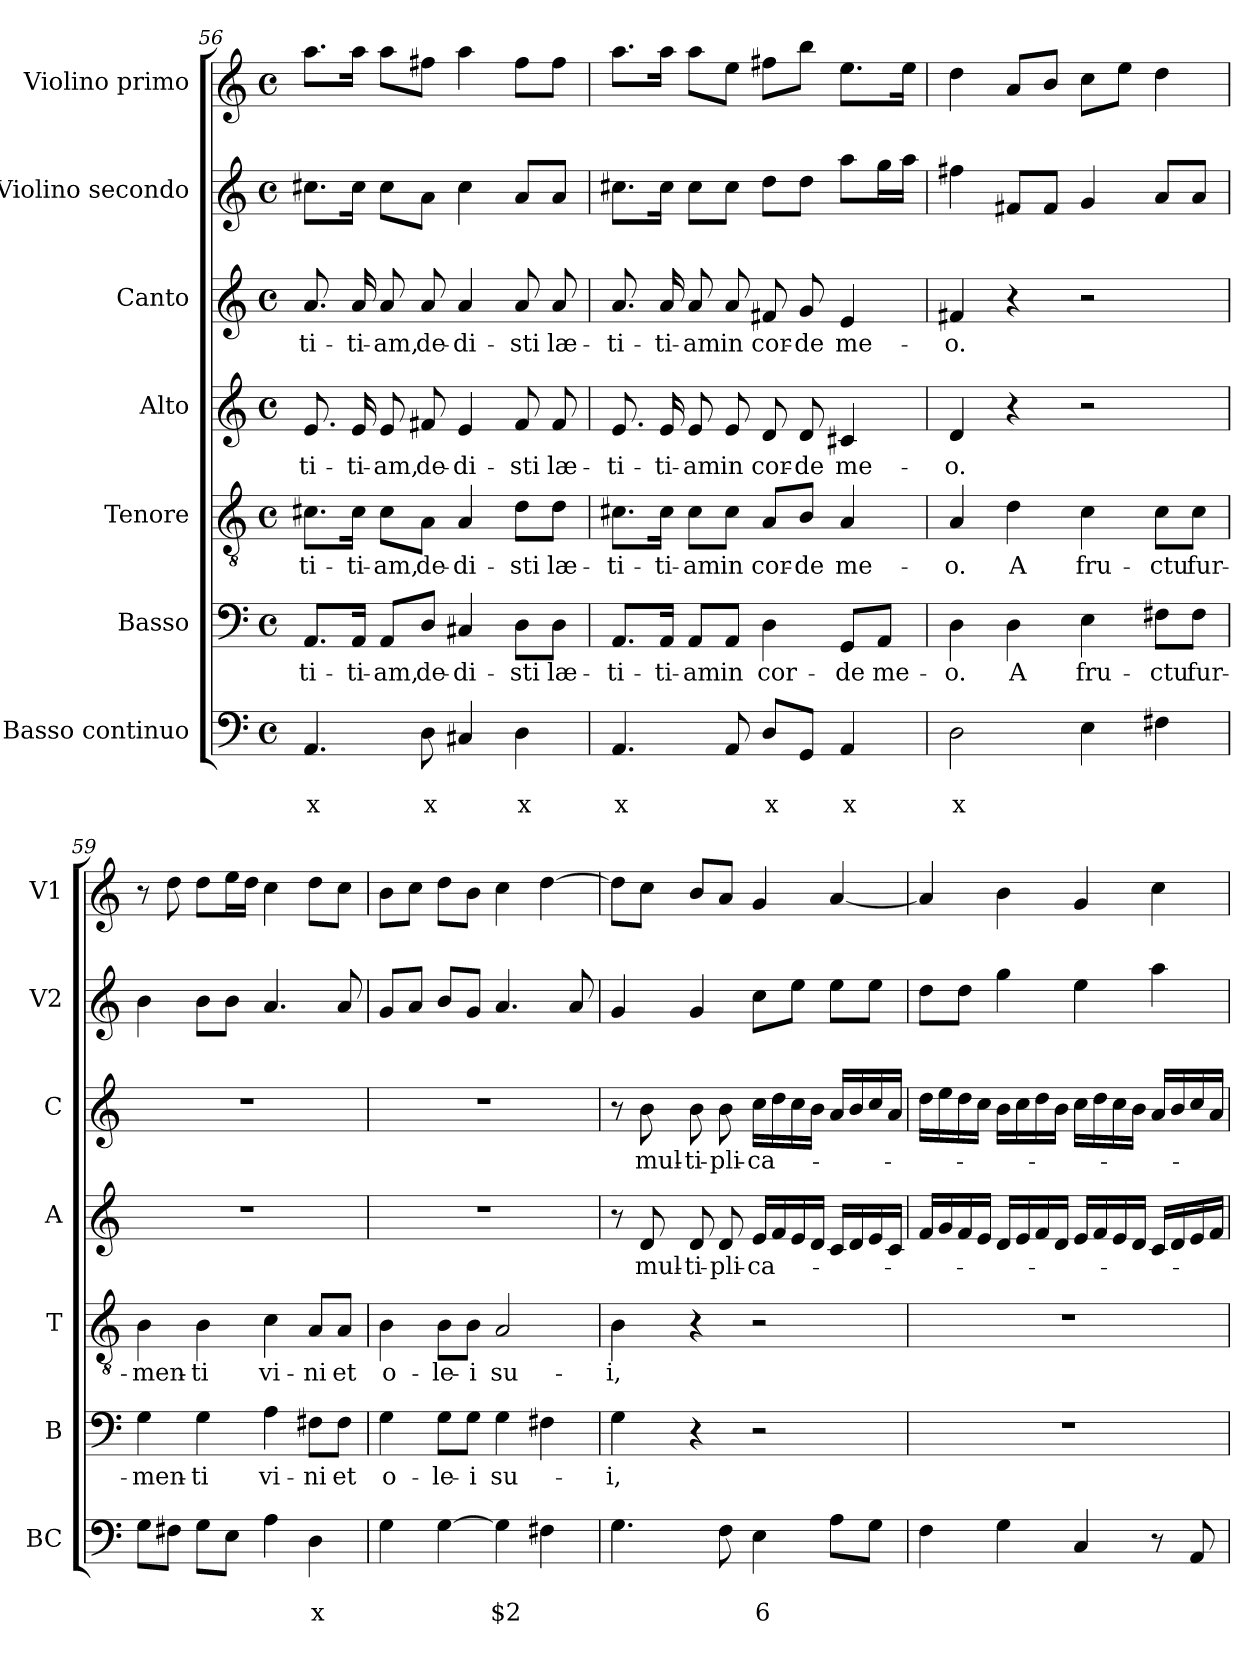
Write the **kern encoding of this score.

**kern	**text	**text	**kern	**text	**kern	**text	**kern	**text	**kern	**text	**kern	**kern
*part7	*part7	*part7	*part6	*part6	*part5	*part5	*part4	*part4	*part3	*part3	*part2	*part1
*staff7	*staff7	*staff7	*staff6	*staff6	*staff5	*staff5	*staff4	*staff4	*staff3	*staff3	*staff2	*staff1
*I"Basso continuo	*	*	*I"Basso	*	*I"Tenore	*	*I"Alto	*	*I"Canto	*	*I"Violino secondo	*I"Violino primo
*I'BC	*	*	*I'B	*	*I'T	*	*I'A	*	*I'C	*	*I'V2	*I'V1
*clefF4	*	*	*clefF4	*	*clefGv2	*	*clefG2	*	*clefG2	*	*clefG2	*clefG2
*k[]	*	*	*k[]	*	*k[]	*	*k[]	*	*k[]	*	*k[]	*k[]
*C:	*	*	*C:	*	*C:	*	*C:	*	*C:	*	*C:	*C:
*M4/4	*	*	*M4/4	*	*M4/4	*	*M4/4	*	*M4/4	*	*M4/4	*M4/4
*met(c)	*	*	*met(c)	*	*met(c)	*	*met(c)	*	*met(c)	*	*met(c)	*met(c)
=56	=56	=56	=56	=56	=56	=56	=56	=56	=56	=56	=56	=56
!	!	!LO:LY:b	!	!LO:LY:b	!	!LO:LY:b	!	!LO:LY:b	!	!LO:LY:b	!	!
4.AA/	.	x	8.AA/L	-ti-	8.c#X\L	-ti-	8.e/	-ti-	8.a/	-ti-	8.cc#X\L	8.aa\L
!	!	!	!	!LO:LY:b	!	!LO:LY:b	!	!LO:LY:b	!	!LO:LY:b	!	!
.	.	.	16AA/Jk	-ti-	16c#\Jk	-ti-	16e/	-ti-	16a/	-ti-	16cc#\Jk	16aa\Jk
!	!	!	!	!LO:LY:b	!	!LO:LY:b	!	!LO:LY:b	!	!LO:LY:b	!	!
.	.	.	8AA/L	-am,	8c#\L	-am,	8e/	-am,	8a/	-am,	8cc#\L	8aa\L
!	!	!LO:LY:b	!	!LO:LY:b	!	!LO:LY:b	!	!LO:LY:b	!	!LO:LY:b	!	!
8D\	.	x	8D/J	de-	8A\J	de-	8f#X/	de-	8a/	de-	8a\J	8ff#X\J
!	!	!	!	!LO:LY:b	!	!LO:LY:b	!	!LO:LY:b	!	!LO:LY:b	!	!
4C#X/	.	.	4C#X/	-di-	4A/	-di-	4e/	-di-	4a/	-di-	4cc#\	4aa\
!	!	!LO:LY:b	!	!LO:LY:b	!	!LO:LY:b	!	!LO:LY:b	!	!LO:LY:b	!	!
4D\	.	x	8D\L	-sti	8d\L	-sti	8f#/	-sti	8a/	-sti	8a/L	8ff#\L
!	!	!	!	!LO:LY:b	!	!LO:LY:b	!	!LO:LY:b	!	!LO:LY:b	!	!
.	.	.	8D\J	læ-	8d\J	læ-	8f#/	læ-	8a/	læ-	8a/J	8ff#\J
=57	=57	=57	=57	=57	=57	=57	=57	=57	=57	=57	=57	=57
!	!	!LO:LY:b	!	!LO:LY:b	!	!LO:LY:b	!	!LO:LY:b	!	!LO:LY:b	!	!
4.AA/	.	x	8.AA/L	-ti-	8.c#X\L	-ti-	8.e/	-ti-	8.a/	-ti-	8.cc#X\L	8.aa\L
!	!	!	!	!LO:LY:b	!	!LO:LY:b	!	!LO:LY:b	!	!LO:LY:b	!	!
.	.	.	16AA/Jk	-ti-	16c#\Jk	-ti-	16e/	-ti-	16a/	-ti-	16cc#\Jk	16aa\Jk
!	!	!	!	!LO:LY:b	!	!LO:LY:b	!	!LO:LY:b	!	!LO:LY:b	!	!
.	.	.	8AA/L	-am	8c#\L	-am	8e/	-am	8a/	-am	8cc#\L	8aa\L
!	!	!	!	!LO:LY:b	!	!LO:LY:b	!	!LO:LY:b	!	!LO:LY:b	!	!
8AA/	.	.	8AA/J	in	8c#\J	in	8e/	in	8a/	in	8cc#\J	8ee\J
!	!	!LO:LY:b	!	!LO:LY:b	!	!LO:LY:b	!	!LO:LY:b	!	!LO:LY:b	!	!
8D/L	.	x	4D\	cor-	8A/L	cor-	8d/	cor-	8f#X/	cor-	8dd\L	8ff#X\L
!	!	!	!	!	!	!LO:LY:b	!	!LO:LY:b	!	!LO:LY:b	!	!
8GG/J	.	.	.	.	8B/J	-de	8d/	-de	8g/	-de	8dd\J	8bb\J
!	!	!LO:LY:b	!	!LO:LY:b	!	!LO:LY:b	!	!LO:LY:b	!	!LO:LY:b	!	!
4AA/	.	x	8GG/L	-de	4A/	me-	4c#X/	me-	4e/	me-	8aa\L	8.ee\L
!	!	!	!	!LO:LY:b	!	!	!	!	!	!	!	!
.	.	.	8AA/J	me-	.	.	.	.	.	.	16gg\L	.
.	.	.	.	.	.	.	.	.	.	.	16aa\JJ	16ee\Jk
!!LO:LB:g=z
=58	=58	=58	=58	=58	=58	=58	=58	=58	=58	=58	=58	=58
!	!	!LO:LY:b	!	!LO:LY:b	!	!LO:LY:b	!	!LO:LY:b	!	!LO:LY:b	!	!
2D\	.	x	4D\	-o.	4A/	-o.	4d/	-o.	4f#X/	-o.	4ff#X\	4dd\
!	!	!	!	!LO:LY:b	!	!LO:LY:b	!	!	!	!	!	!
.	.	.	4D\	A	4d\	A	4r	.	4r	.	8f#X/L	8a/L
.	.	.	.	.	.	.	.	.	.	.	8f#/J	8b/J
!	!	!	!	!LO:LY:b	!	!LO:LY:b	!	!	!	!	!	!
4E\	.	.	4E\	fru-	4c\	fru-	2r	.	2r	.	4g/	8cc\L
.	.	.	.	.	.	.	.	.	.	.	.	8ee\J
!	!	!	!	!LO:LY:b	!	!LO:LY:b	!	!	!	!	!	!
4F#X\	.	.	8F#X\L	-ctu	8c\L	-ctu	.	.	.	.	8a/L	4dd\
!	!	!	!	!LO:LY:b	!	!LO:LY:b	!	!	!	!	!	!
.	.	.	8F#\J	fur-	8c\J	fur-	.	.	.	.	8a/J	.
=59	=59	=59	=59	=59	=59	=59	=59	=59	=59	=59	=59	=59
!	!	!	!	!LO:LY:b	!	!LO:LY:b	!	!	!	!	!	!
8G\L	.	.	4G\	-men-	4B\	-men-	1r	.	1r	.	4b\	8r
8F#X\J	.	.	.	.	.	.	.	.	.	.	.	8dd\
!	!	!	!	!LO:LY:b	!	!LO:LY:b	!	!	!	!	!	!
8G\L	.	.	4G\	-ti	4B\	-ti	.	.	.	.	8b\L	8dd\L
8E\J	.	.	.	.	.	.	.	.	.	.	8b\J	16ee\L
.	.	.	.	.	.	.	.	.	.	.	.	16dd\JJ
!	!	!	!	!LO:LY:b	!	!LO:LY:b	!	!	!	!	!	!
4A\	.	.	4A\	vi-	4c\	vi-	.	.	.	.	4.a/	4cc\
!	!	!LO:LY:b	!	!LO:LY:b	!	!LO:LY:b	!	!	!	!	!	!
4D\	.	x	8F#X\L	-ni	8A/L	-ni	.	.	.	.	.	8dd\L
!	!	!	!	!LO:LY:b	!	!LO:LY:b	!	!	!	!	!	!
.	.	.	8F#\J	et	8A/J	et	.	.	.	.	8a/	8cc\J
=60	=60	=60	=60	=60	=60	=60	=60	=60	=60	=60	=60	=60
!	!	!	!	!LO:LY:b	!	!LO:LY:b	!	!	!	!	!	!
4G\	.	.	4G\	o-	4B\	o-	1r	.	1r	.	8g/L	8b\L
.	.	.	.	.	.	.	.	.	.	.	8a/J	8cc\J
!	!	!	!	!LO:LY:b	!	!LO:LY:b	!	!	!	!	!	!
[4G\	.	.	8G\L	-le-	8B\L	-le-	.	.	.	.	8b/L	8dd\L
!	!	!	!	!LO:LY:b	!	!LO:LY:b	!	!	!	!	!	!
.	.	.	8G\J	-i	8B\J	-i	.	.	.	.	8g/J	8b\J
!	!	!LO:LY:b	!	!LO:LY:b	!	!LO:LY:b	!	!	!	!	!	!
4G\]	.	$2	4G\	su-	2A/	su-	.	.	.	.	4.a/	4cc\
4F#X\	.	.	4F#X\	.	.	.	.	.	.	.	.	[4dd\
.	.	.	.	.	.	.	.	.	.	.	8a/	.
=61	=61	=61	=61	=61	=61	=61	=61	=61	=61	=61	=61	=61
!	!	!	!	!LO:LY:b	!	!LO:LY:b	!	!	!	!	!	!
4.G\	.	.	4G\	-i,	4B\	-i,	8r	.	8r	.	4g/	8dd\L]
!	!	!	!	!	!	!	!	!LO:LY:b	!	!LO:LY:b	!	!
.	.	.	.	.	.	.	8d/	mul-	8b\	mul-	.	8cc\J
!	!	!	!	!	!	!	!	!LO:LY:b	!	!LO:LY:b	!	!
.	.	.	4r	.	4r	.	8d/	-ti-	8b\	-ti-	4g/	8b/L
!	!	!	!	!	!	!	!	!LO:LY:b	!	!LO:LY:b	!	!
8F\	.	.	.	.	.	.	8d/	-pli-	8b\	-pli-	.	8a/J
!	!	!LO:LY:b	!	!	!	!	!	!LO:LY:b	!	!LO:LY:b	!	!
4E\	.	6	2r	.	2r	.	16e/LL	-ca-	16cc\LL	-ca-	8cc\L	4g/
.	.	.	.	.	.	.	16f/	.	16dd\	.	.	.
.	.	.	.	.	.	.	16e/	.	16cc\	.	8ee\J	.
.	.	.	.	.	.	.	16d/JJ	.	16b\JJ	.	.	.
8A\L	.	.	.	.	.	.	16c/LL	.	16a/LL	.	8ee\L	[4a/
.	.	.	.	.	.	.	16d/	.	16b/	.	.	.
8G\J	.	.	.	.	.	.	16e/	.	16cc/	.	8ee\J	.
.	.	.	.	.	.	.	16c/JJ	.	16a/JJ	.	.	.
!!LO:PB:g=z
=62	=62	=62	=62	=62	=62	=62	=62	=62	=62	=62	=62	=62
4F\	.	.	1r	.	1r	.	16f/LL	.	16dd\LL	.	8dd\L	4a/]
.	.	.	.	.	.	.	16g/	.	16ee\	.	.	.
.	.	.	.	.	.	.	16f/	.	16dd\	.	8dd\J	.
.	.	.	.	.	.	.	16e/JJ	.	16cc\JJ	.	.	.
4G\	.	.	.	.	.	.	16d/LL	.	16b\LL	.	4gg\	4b\
.	.	.	.	.	.	.	16e/	.	16cc\	.	.	.
.	.	.	.	.	.	.	16f/	.	16dd\	.	.	.
.	.	.	.	.	.	.	16d/JJ	.	16b\JJ	.	.	.
4C/	.	.	.	.	.	.	16e/LL	.	16cc\LL	.	4ee\	4g/
.	.	.	.	.	.	.	16f/	.	16dd\	.	.	.
.	.	.	.	.	.	.	16e/	.	16cc\	.	.	.
.	.	.	.	.	.	.	16d/JJ	.	16b\JJ	.	.	.
8r	.	.	.	.	.	.	16c/LL	.	16a/LL	.	4aa\	4cc\
.	.	.	.	.	.	.	16d/	.	16b/	.	.	.
8AA/	.	.	.	.	.	.	16e/	.	16cc/	.	.	.
.	.	.	.	.	.	.	16f/JJ	.	16a/JJ	.	.	.
=	=	=	=	=	=	=	=	=	=	=	=	=
*-	*-	*-	*-	*-	*-	*-	*-	*-	*-	*-	*-	*-
